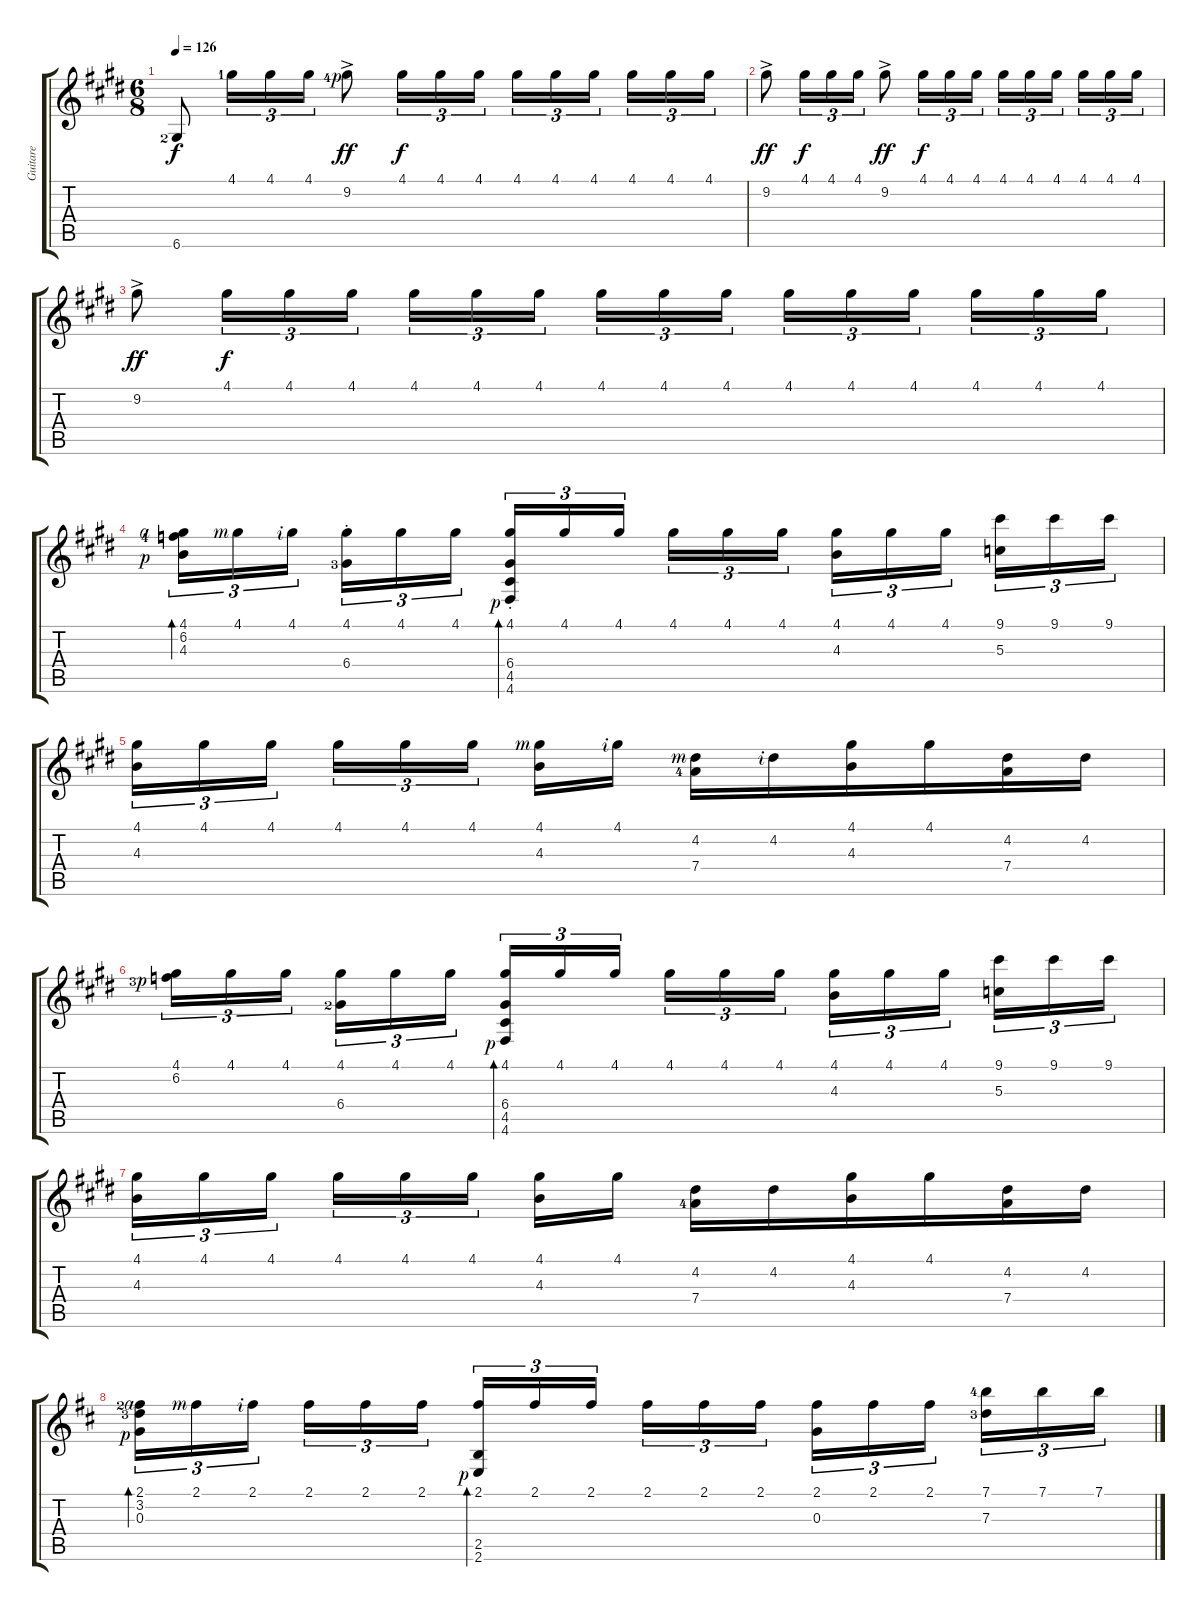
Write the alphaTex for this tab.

\track ("Guitare" "Guitare") {instrument acousticguitarnylon}
\staff {score tabs}
\tuning (E4 B3 G3 D3 A2 D2) {hide}
\ts (6 8)
\tempo 126
\clef g2
\ks e
6.6{lf 3}.8{dy f} 4.1{lf 2}.16{tu (3 2)} 4.1.16{tu (3 2)} 4.1.16{tu (3 2)} 9.2{ac lf 5 rf 1}.8{dy ff} 4.1.16{tu (3 2) dy f} 4.1.16{tu (3 2)} 4.1.16{tu (3 2) beam splitsecondary} 4.1.16{tu (3 2)} 4.1.16{tu (3 2)} 4.1.16{tu (3 2) beam splitsecondary} 4.1.16{tu (3 2)} 4.1.16{tu (3 2)} 4.1.16{tu (3 2)} |
9.2{ac}.8{dy ff} 4.1.16{tu (3 2) dy f} 4.1.16{tu (3 2)} 4.1.16{tu (3 2)} 9.2{ac}.8{dy ff} 4.1.16{tu (3 2) dy f} 4.1.16{tu (3 2)} 4.1.16{tu (3 2) beam splitsecondary} 4.1.16{tu (3 2)} 4.1.16{tu (3 2)} 4.1.16{tu (3 2) beam splitsecondary} 4.1.16{tu (3 2)} 4.1.16{tu (3 2)} 4.1.16{tu (3 2)} |
9.2{ac}.8{dy ff} 4.1.16{tu (3 2) dy f} 4.1.16{tu (3 2)} 4.1.16{tu (3 2) beam splitsecondary} 4.1.16{tu (3 2)} 4.1.16{tu (3 2)} 4.1.16{tu (3 2)} 4.1.16{tu (3 2)} 4.1.16{tu (3 2)} 4.1.16{tu (3 2) beam splitsecondary} 4.1.16{tu (3 2)} 4.1.16{tu (3 2)} 4.1.16{tu (3 2) beam splitsecondary} 4.1.16{tu (3 2)} 4.1.16{tu (3 2)} 4.1.16{tu (3 2)} |
(4.1{rf 4} 6.2{lf 5} 4.3{rf 1}).16{tu (3 2) bd 60} 4.1{rf 3}.16{tu (3 2)} 4.1{rf 2}.16{tu (3 2) beam splitsecondary} (4.1 6.4{st lf 4}).16{tu (3 2)} 4.1.16{tu (3 2)} 4.1.16{tu (3 2) beam splitsecondary} (4.1 6.4{st} 4.5{st} 4.6{st rf 1}).16{tu (3 2) bd 60} 4.1.16{tu (3 2)} 4.1.16{tu (3 2)} 4.1.16{tu (3 2)} 4.1.16{tu (3 2)} 4.1.16{tu (3 2) beam splitsecondary} (4.1 4.3).16{tu (3 2)} 4.1.16{tu (3 2)} 4.1.16{tu (3 2) beam splitsecondary} (9.1 5.3).16{tu (3 2)} 9.1.16{tu (3 2)} 9.1.16{tu (3 2)} |
(4.1 4.3).16{tu (3 2)} 4.1.16{tu (3 2)} 4.1.16{tu (3 2) beam splitsecondary} 4.1.16{tu (3 2)} 4.1.16{tu (3 2)} 4.1.16{tu (3 2) beam splitsecondary} (4.1{rf 3} 4.3).16 4.1{rf 2}.16 (4.2{rf 3} 7.4{lf 5}).16 4.2{rf 2}.16 (4.1 4.3).16 4.1.16 (4.2 7.4).16 4.2.16 |
(4.1 6.2{lf 4 rf 1}).16{tu (3 2)} 4.1.16{tu (3 2)} 4.1.16{tu (3 2) beam splitsecondary} (4.1 6.4{lf 3}).16{tu (3 2)} 4.1.16{tu (3 2)} 4.1.16{tu (3 2) beam splitsecondary} (4.1 6.4 4.5 4.6{rf 1}).16{tu (3 2) bd 60} 4.1.16{tu (3 2)} 4.1.16{tu (3 2)} 4.1.16{tu (3 2)} 4.1.16{tu (3 2)} 4.1.16{tu (3 2) beam splitsecondary} (4.1 4.3).16{tu (3 2)} 4.1.16{tu (3 2)} 4.1.16{tu (3 2) beam splitsecondary} (9.1 5.3).16{tu (3 2)} 9.1.16{tu (3 2)} 9.1.16{tu (3 2)} |
(4.1 4.3).16{tu (3 2)} 4.1.16{tu (3 2)} 4.1.16{tu (3 2) beam splitsecondary} 4.1.16{tu (3 2)} 4.1.16{tu (3 2)} 4.1.16{tu (3 2) beam splitsecondary} (4.1 4.3).16 4.1.16 (4.2 7.4{lf 5}).16 4.2.16 (4.1 4.3).16 4.1.16 (4.2 7.4).16 4.2.16 |
\ks d
(2.1{lf 3 rf 4} 3.2{lf 4} 0.3{rf 1}).16{tu (3 2) bd 60} 2.1{rf 3}.16{tu (3 2)} 2.1{rf 2}.16{tu (3 2) beam splitsecondary} 2.1.16{tu (3 2)} 2.1.16{tu (3 2)} 2.1.16{tu (3 2) beam splitsecondary} (2.1 2.5 2.6{rf 1}).16{tu (3 2) bd 60} 2.1.16{tu (3 2)} 2.1.16{tu (3 2)} 2.1.16{tu (3 2)} 2.1.16{tu (3 2)} 2.1.16{tu (3 2) beam splitsecondary} (2.1 0.3).16{tu (3 2)} 2.1.16{tu (3 2)} 2.1.16{tu (3 2) beam splitsecondary} (7.1{lf 5} 7.3{lf 4}).16{tu (3 2)} 7.1.16{tu (3 2)} 7.1.16{tu (3 2)}
